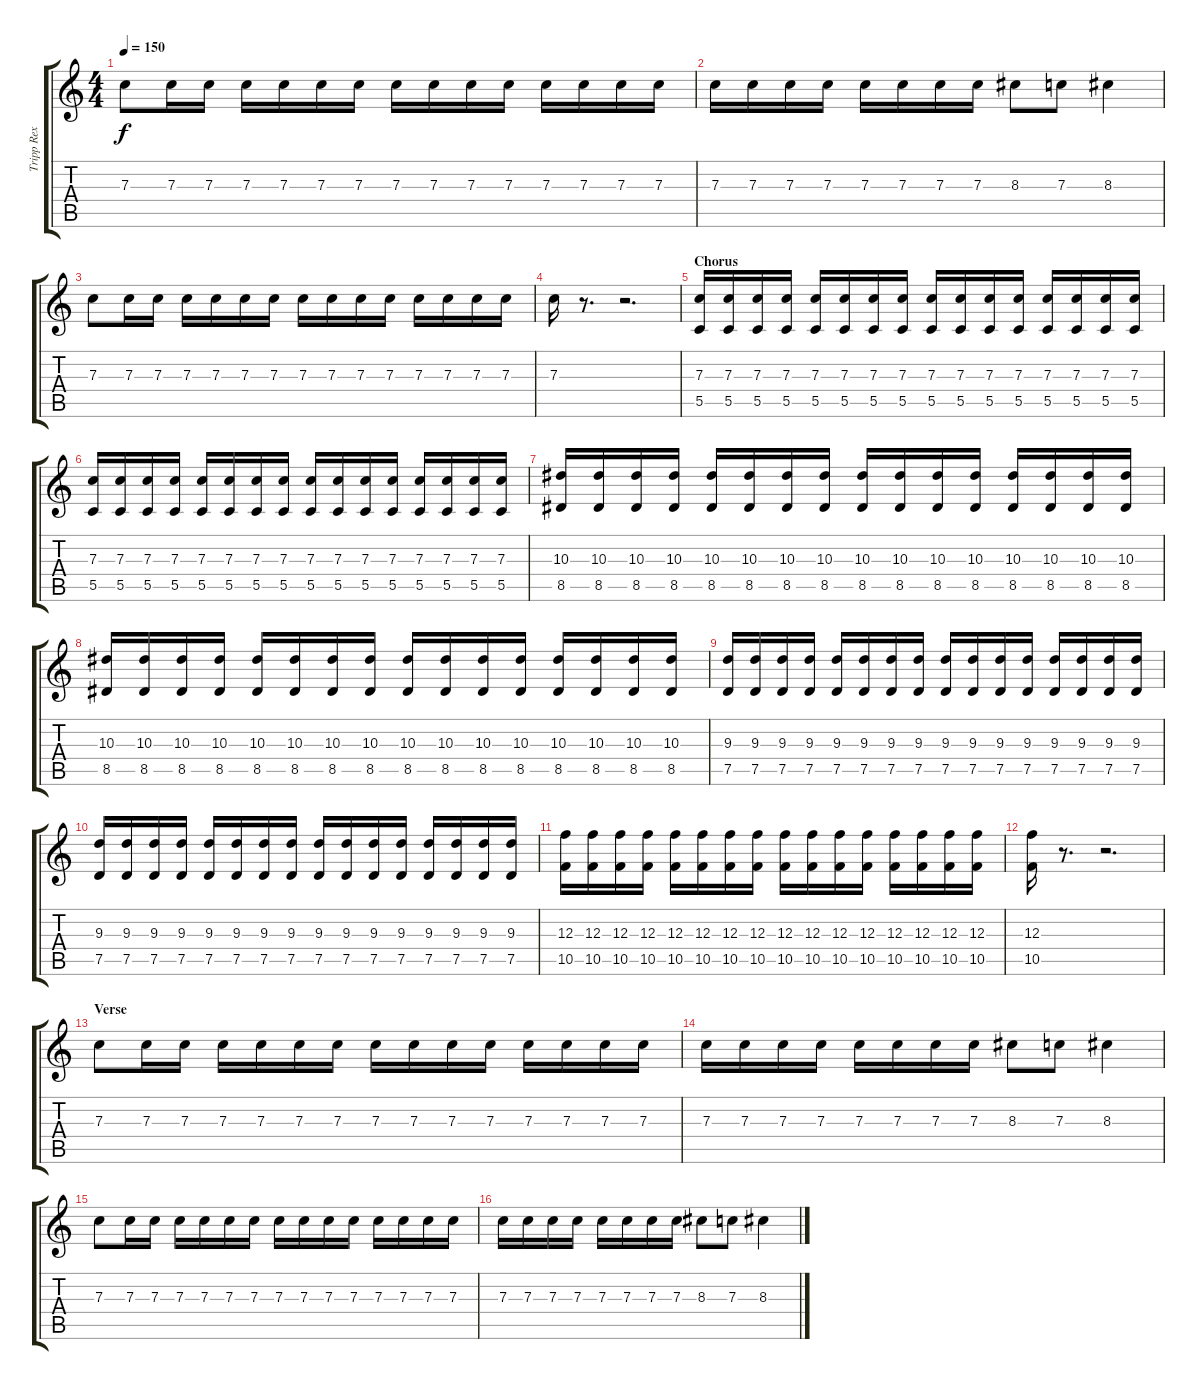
\track ("Tripp Rex Eisen" "Tripp Rex ") {instrument overdrivenguitar}
\staff {score tabs}
\tuning (D4 A3 F3 C3 G2 C2) {hide}
\ts (4 4)
\tempo 150
\clef g2
\ks c
7.3.8{dy f} 7.3.16 7.3.16 7.3.16 7.3.16 7.3.16 7.3.16 7.3.16 7.3.16 7.3.16 7.3.16 7.3.16 7.3.16 7.3.16 7.3.16 |
7.3.16 7.3.16 7.3.16 7.3.16 7.3.16 7.3.16 7.3.16 7.3.16 8.3.8 7.3.8 8.3.4 |
7.3.8 7.3.16 7.3.16 7.3.16 7.3.16 7.3.16 7.3.16 7.3.16 7.3.16 7.3.16 7.3.16 7.3.16 7.3.16 7.3.16 7.3.16 |
7.3.16 r.8{d} r.2{d} |
\section ("" "Chorus")
(7.3 5.5).16 (7.3 5.5).16 (7.3 5.5).16 (7.3 5.5).16 (7.3 5.5).16 (7.3 5.5).16 (7.3 5.5).16 (7.3 5.5).16 (7.3 5.5).16 (7.3 5.5).16 (7.3 5.5).16 (7.3 5.5).16 (7.3 5.5).16 (7.3 5.5).16 (7.3 5.5).16 (7.3 5.5).16 |
(7.3 5.5).16 (7.3 5.5).16 (7.3 5.5).16 (7.3 5.5).16 (7.3 5.5).16 (7.3 5.5).16 (7.3 5.5).16 (7.3 5.5).16 (7.3 5.5).16 (7.3 5.5).16 (7.3 5.5).16 (7.3 5.5).16 (7.3 5.5).16 (7.3 5.5).16 (7.3 5.5).16 (7.3 5.5).16 |
(10.3 8.5).16 (10.3 8.5).16 (10.3 8.5).16 (10.3 8.5).16 (10.3 8.5).16 (10.3 8.5).16 (10.3 8.5).16 (10.3 8.5).16 (10.3 8.5).16 (10.3 8.5).16 (10.3 8.5).16 (10.3 8.5).16 (10.3 8.5).16 (10.3 8.5).16 (10.3 8.5).16 (10.3 8.5).16 |
(10.3 8.5).16 (10.3 8.5).16 (10.3 8.5).16 (10.3 8.5).16 (10.3 8.5).16 (10.3 8.5).16 (10.3 8.5).16 (10.3 8.5).16 (10.3 8.5).16 (10.3 8.5).16 (10.3 8.5).16 (10.3 8.5).16 (10.3 8.5).16 (10.3 8.5).16 (10.3 8.5).16 (10.3 8.5).16 |
(9.3 7.5).16 (9.3 7.5).16 (9.3 7.5).16 (9.3 7.5).16 (9.3 7.5).16 (9.3 7.5).16 (9.3 7.5).16 (9.3 7.5).16 (9.3 7.5).16 (9.3 7.5).16 (9.3 7.5).16 (9.3 7.5).16 (9.3 7.5).16 (9.3 7.5).16 (9.3 7.5).16 (9.3 7.5).16 |
(9.3 7.5).16 (9.3 7.5).16 (9.3 7.5).16 (9.3 7.5).16 (9.3 7.5).16 (9.3 7.5).16 (9.3 7.5).16 (9.3 7.5).16 (9.3 7.5).16 (9.3 7.5).16 (9.3 7.5).16 (9.3 7.5).16 (9.3 7.5).16 (9.3 7.5).16 (9.3 7.5).16 (9.3 7.5).16 |
(12.3 10.5).16 (12.3 10.5).16 (12.3 10.5).16 (12.3 10.5).16 (12.3 10.5).16 (12.3 10.5).16 (12.3 10.5).16 (12.3 10.5).16 (12.3 10.5).16 (12.3 10.5).16 (12.3 10.5).16 (12.3 10.5).16 (12.3 10.5).16 (12.3 10.5).16 (12.3 10.5).16 (12.3 10.5).16 |
(12.3 10.5).16 r.8{d} r.2{d} |
\section ("" "Verse")
7.3.8 7.3.16 7.3.16 7.3.16 7.3.16 7.3.16 7.3.16 7.3.16 7.3.16 7.3.16 7.3.16 7.3.16 7.3.16 7.3.16 7.3.16 |
7.3.16 7.3.16 7.3.16 7.3.16 7.3.16 7.3.16 7.3.16 7.3.16 8.3.8 7.3.8 8.3.4 |
7.3.8 7.3.16 7.3.16 7.3.16 7.3.16 7.3.16 7.3.16 7.3.16 7.3.16 7.3.16 7.3.16 7.3.16 7.3.16 7.3.16 7.3.16 |
7.3.16 7.3.16 7.3.16 7.3.16 7.3.16 7.3.16 7.3.16 7.3.16 8.3.8 7.3.8 8.3.4
